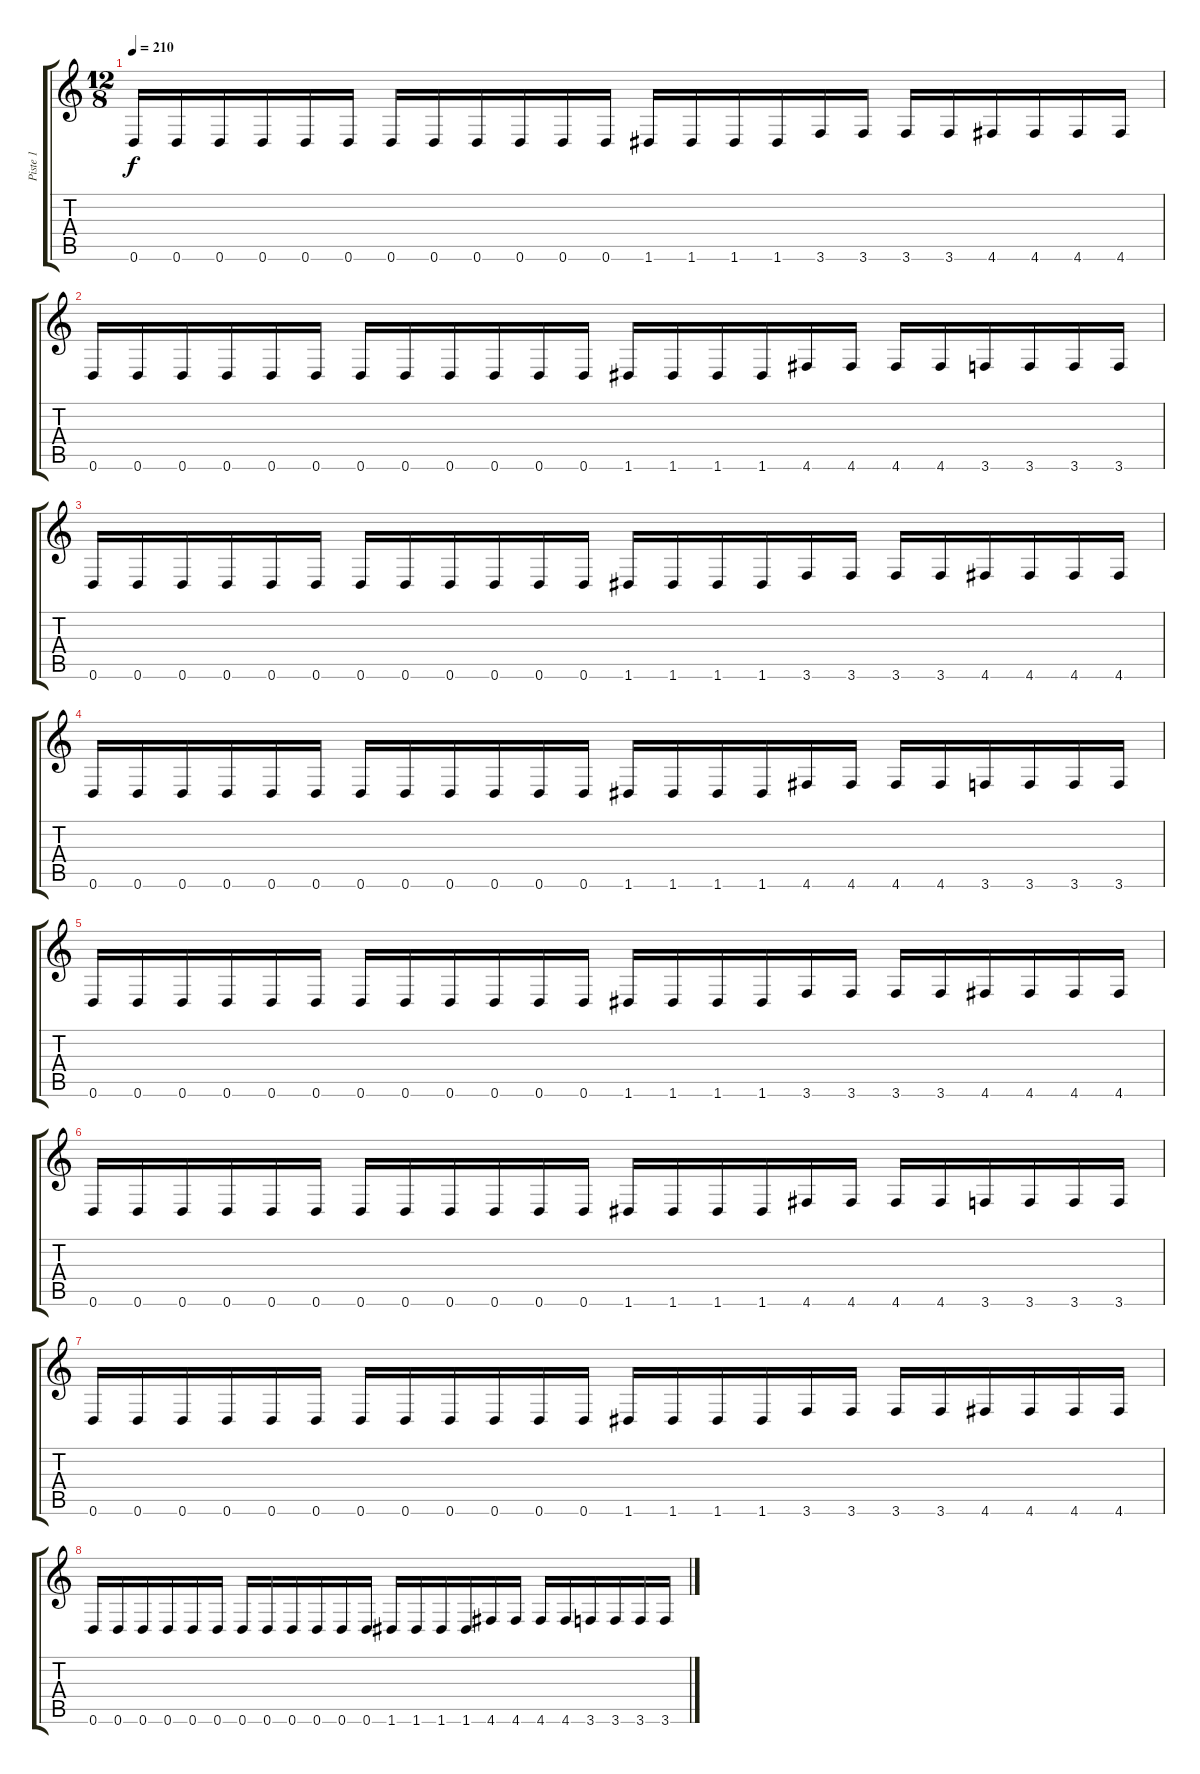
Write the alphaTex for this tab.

\track ("Piste 1" "Piste 1") {instrument distortionguitar}
\staff {score tabs}
\tuning (E4 B3 G3 D3 A2 D2) {hide}
\ts (12 8)
\tempo 210
\clef g2
\ks c
0.6.16{dy f} 0.6.16 0.6.16 0.6.16 0.6.16 0.6.16 0.6.16 0.6.16 0.6.16 0.6.16 0.6.16 0.6.16 1.6.16 1.6.16 1.6.16 1.6.16 3.6.16 3.6.16 3.6.16 3.6.16 4.6.16 4.6.16 4.6.16 4.6.16 |
0.6.16 0.6.16 0.6.16 0.6.16 0.6.16 0.6.16 0.6.16 0.6.16 0.6.16 0.6.16 0.6.16 0.6.16 1.6.16 1.6.16 1.6.16 1.6.16 4.6.16 4.6.16 4.6.16 4.6.16 3.6.16 3.6.16 3.6.16 3.6.16 |
0.6.16 0.6.16 0.6.16 0.6.16 0.6.16 0.6.16 0.6.16 0.6.16 0.6.16 0.6.16 0.6.16 0.6.16 1.6.16 1.6.16 1.6.16 1.6.16 3.6.16 3.6.16 3.6.16 3.6.16 4.6.16 4.6.16 4.6.16 4.6.16 |
0.6.16 0.6.16 0.6.16 0.6.16 0.6.16 0.6.16 0.6.16 0.6.16 0.6.16 0.6.16 0.6.16 0.6.16 1.6.16 1.6.16 1.6.16 1.6.16 4.6.16 4.6.16 4.6.16 4.6.16 3.6.16 3.6.16 3.6.16 3.6.16 |
0.6.16 0.6.16 0.6.16 0.6.16 0.6.16 0.6.16 0.6.16 0.6.16 0.6.16 0.6.16 0.6.16 0.6.16 1.6.16 1.6.16 1.6.16 1.6.16 3.6.16 3.6.16 3.6.16 3.6.16 4.6.16 4.6.16 4.6.16 4.6.16 |
0.6.16 0.6.16 0.6.16 0.6.16 0.6.16 0.6.16 0.6.16 0.6.16 0.6.16 0.6.16 0.6.16 0.6.16 1.6.16 1.6.16 1.6.16 1.6.16 4.6.16 4.6.16 4.6.16 4.6.16 3.6.16 3.6.16 3.6.16 3.6.16 |
0.6.16 0.6.16 0.6.16 0.6.16 0.6.16 0.6.16 0.6.16 0.6.16 0.6.16 0.6.16 0.6.16 0.6.16 1.6.16 1.6.16 1.6.16 1.6.16 3.6.16 3.6.16 3.6.16 3.6.16 4.6.16 4.6.16 4.6.16 4.6.16 |
0.6.16 0.6.16 0.6.16 0.6.16 0.6.16 0.6.16 0.6.16 0.6.16 0.6.16 0.6.16 0.6.16 0.6.16 1.6.16 1.6.16 1.6.16 1.6.16 4.6.16 4.6.16 4.6.16 4.6.16 3.6.16 3.6.16 3.6.16 3.6.16
